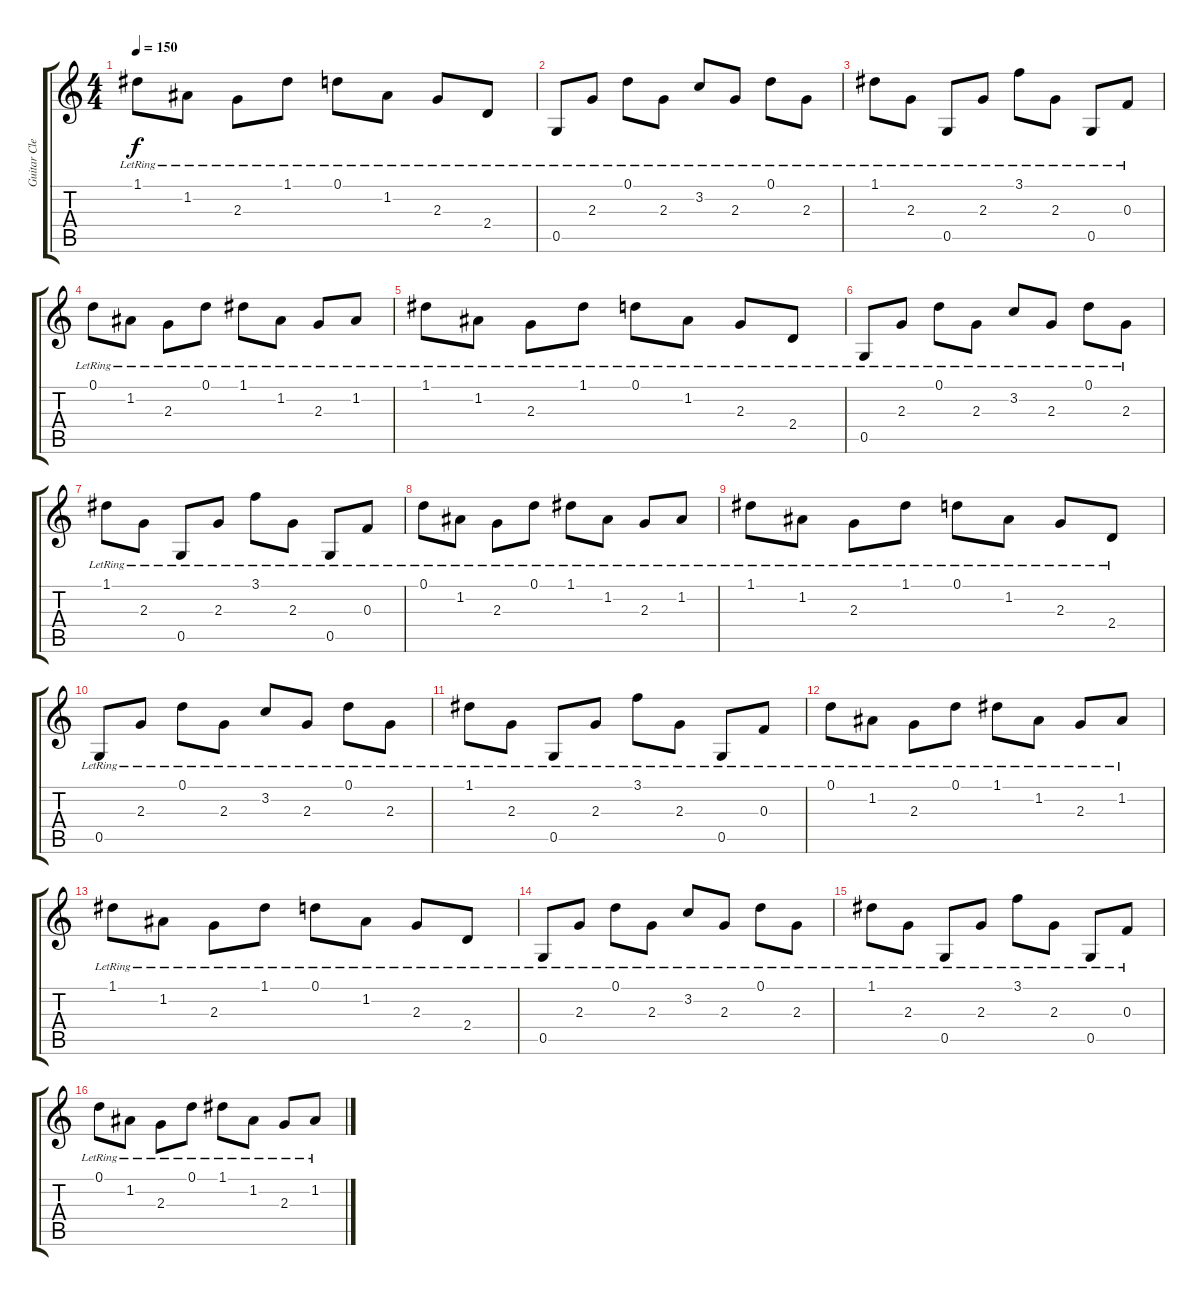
\track ("Guitar Clean 1 " "Guitar Cle") {instrument acousticguitarnylon}
\staff {score tabs}
\tuning (D4 A3 F3 C3 G2 C2) {hide}
\ts (4 4)
\tempo 150
\clef g2
\ks c
1.1{lr}.8{dy f} 1.2{lr}.8 2.3{lr}.8 1.1{lr}.8 0.1{lr}.8 1.2{lr}.8 2.3{lr}.8 2.4{lr}.8 |
0.5{lr}.8 2.3{lr}.8 0.1{lr}.8 2.3{lr}.8 3.2{lr}.8 2.3{lr}.8 0.1{lr}.8 2.3{lr}.8 |
1.1{lr}.8 2.3{lr}.8 0.5{lr}.8 2.3{lr}.8 3.1{lr}.8 2.3{lr}.8 0.5{lr}.8 0.3{lr}.8 |
0.1{lr}.8 1.2{lr}.8 2.3{lr}.8 0.1{lr}.8 1.1{lr}.8 1.2{lr}.8 2.3{lr}.8 1.2{lr}.8 |
1.1{lr}.8 1.2{lr}.8 2.3{lr}.8 1.1{lr}.8 0.1{lr}.8 1.2{lr}.8 2.3{lr}.8 2.4{lr}.8 |
0.5{lr}.8 2.3{lr}.8 0.1{lr}.8 2.3{lr}.8 3.2{lr}.8 2.3{lr}.8 0.1{lr}.8 2.3{lr}.8 |
1.1{lr}.8 2.3{lr}.8 0.5{lr}.8 2.3{lr}.8 3.1{lr}.8 2.3{lr}.8 0.5{lr}.8 0.3{lr}.8 |
0.1{lr}.8 1.2{lr}.8 2.3{lr}.8 0.1{lr}.8 1.1{lr}.8 1.2{lr}.8 2.3{lr}.8 1.2{lr}.8 |
1.1{lr}.8 1.2{lr}.8 2.3{lr}.8 1.1{lr}.8 0.1{lr}.8 1.2{lr}.8 2.3{lr}.8 2.4{lr}.8 |
0.5{lr}.8 2.3{lr}.8 0.1{lr}.8 2.3{lr}.8 3.2{lr}.8 2.3{lr}.8 0.1{lr}.8 2.3{lr}.8 |
1.1{lr}.8 2.3{lr}.8 0.5{lr}.8 2.3{lr}.8 3.1{lr}.8 2.3{lr}.8 0.5{lr}.8 0.3{lr}.8 |
0.1{lr}.8 1.2{lr}.8 2.3{lr}.8 0.1{lr}.8 1.1{lr}.8 1.2{lr}.8 2.3{lr}.8 1.2{lr}.8 |
1.1{lr}.8 1.2{lr}.8 2.3{lr}.8 1.1{lr}.8 0.1{lr}.8 1.2{lr}.8 2.3{lr}.8 2.4{lr}.8 |
0.5{lr}.8 2.3{lr}.8 0.1{lr}.8 2.3{lr}.8 3.2{lr}.8 2.3{lr}.8 0.1{lr}.8 2.3{lr}.8 |
1.1{lr}.8 2.3{lr}.8 0.5{lr}.8 2.3{lr}.8 3.1{lr}.8 2.3{lr}.8 0.5{lr}.8 0.3{lr}.8 |
0.1{lr}.8 1.2{lr}.8 2.3{lr}.8 0.1{lr}.8 1.1{lr}.8 1.2{lr}.8 2.3{lr}.8 1.2{lr}.8
